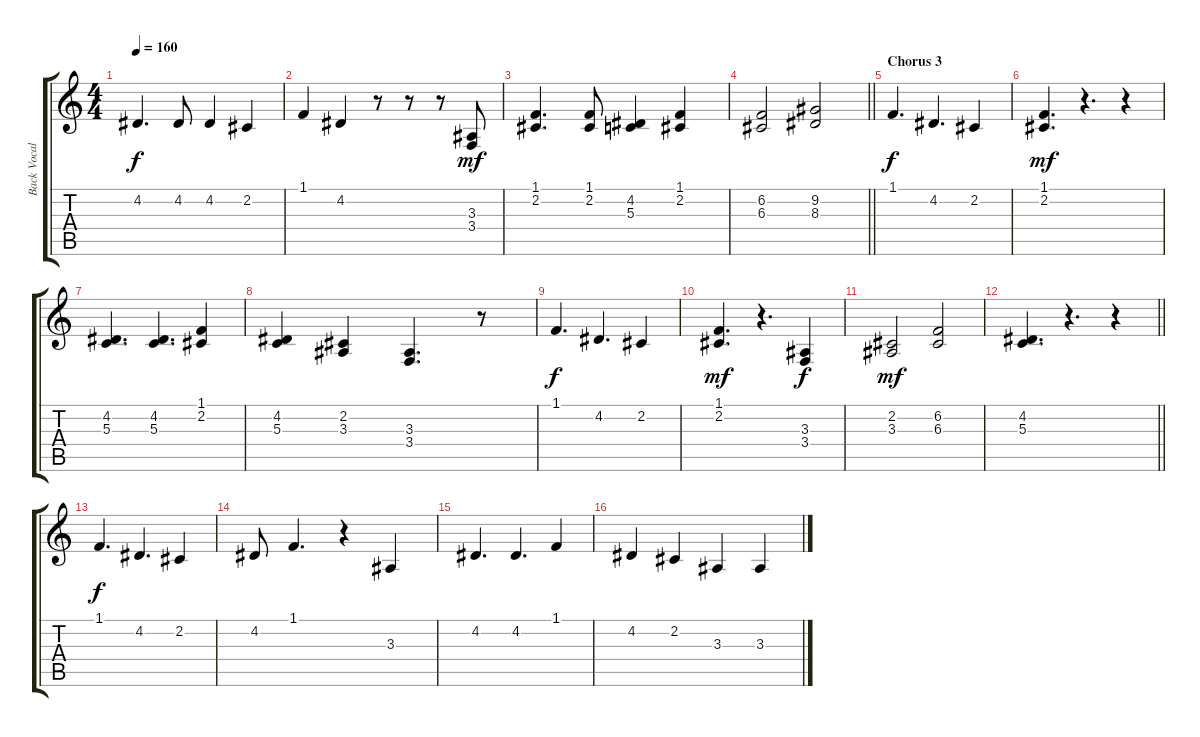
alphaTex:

\track ("Back Vocal" "Back Vocal") {instrument lead1square}
\staff {score tabs}
\tuning (E4 B3 G3 D3 A2 E2) {hide}
\ts (4 4)
\tempo 160
\clef g2
\ks c
4.2.4{d dy f} 4.2.8 4.2.4 2.2.4 |
1.1.4 4.2.4 r.8 r.8 r.8 (3.3 3.4).8{dy mf} |
(1.1 2.2).4{d} (1.1 2.2).8 (4.2 5.3).4 (1.1 2.2).4 |
\barLineRight lightlight
(6.2 6.3).2 (9.2 8.3).2 |
\section ("" "Chorus 3")
1.1.4{d dy f} 4.2.4{d} 2.2.4 |
(1.1 2.2).4{d dy mf} r.4{d} r.4 |
(4.2 5.3).4{d} (4.2 5.3).4{d} (1.1 2.2).4 |
(4.2 5.3).4 (2.2 3.3).4 (3.3 3.4).4{d} r.8 |
1.1.4{d dy f} 4.2.4{d} 2.2.4 |
(1.1 2.2).4{d dy mf} r.4{d} (3.3 3.4).4{dy f} |
(2.2 3.3).2{dy mf} (6.2 6.3).2 |
\barLineRight lightlight
(4.2 5.3).4{d} r.4{d} r.4 |
1.1.4{d dy f} 4.2.4{d} 2.2.4 |
4.2.8 1.1.4{d} r.4 3.3.4 |
4.2.4{d} 4.2.4{d} 1.1.4 |
4.2.4 2.2.4 3.3.4 3.3.4
